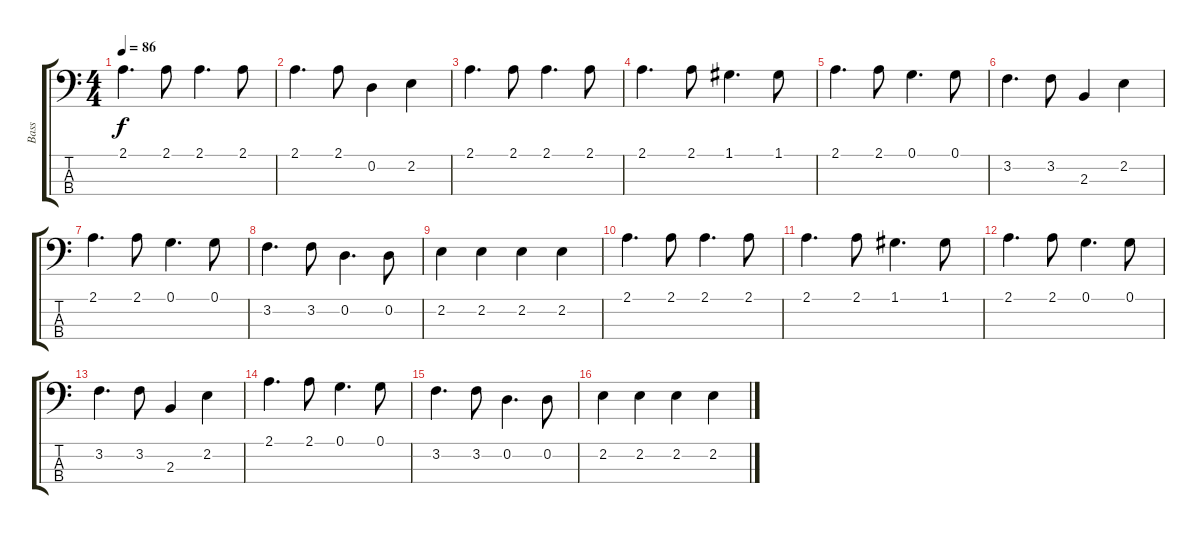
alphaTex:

\track ("Bass" "Bass") {instrument electricbassfinger}
\staff {score tabs}
\tuning (G2 D2 A1 E1) {hide}
\ts (4 4)
\tempo 86
\clef f4
\ks c
2.1.4{d dy f} 2.1.8 2.1.4{d} 2.1.8 |
2.1.4{d} 2.1.8 0.2.4 2.2.4 |
2.1.4{d} 2.1.8 2.1.4{d} 2.1.8 |
2.1.4{d} 2.1.8 1.1.4{d} 1.1.8 |
2.1.4{d} 2.1.8 0.1.4{d} 0.1.8 |
3.2.4{d} 3.2.8 2.3.4 2.2.4 |
2.1.4{d} 2.1.8 0.1.4{d} 0.1.8 |
3.2.4{d} 3.2.8 0.2.4{d} 0.2.8 |
2.2.4 2.2.4 2.2.4 2.2.4 |
2.1.4{d} 2.1.8 2.1.4{d} 2.1.8 |
2.1.4{d} 2.1.8 1.1.4{d} 1.1.8 |
2.1.4{d} 2.1.8 0.1.4{d} 0.1.8 |
3.2.4{d} 3.2.8 2.3.4 2.2.4 |
2.1.4{d} 2.1.8 0.1.4{d} 0.1.8 |
3.2.4{d} 3.2.8 0.2.4{d} 0.2.8 |
2.2.4 2.2.4 2.2.4 2.2.4
